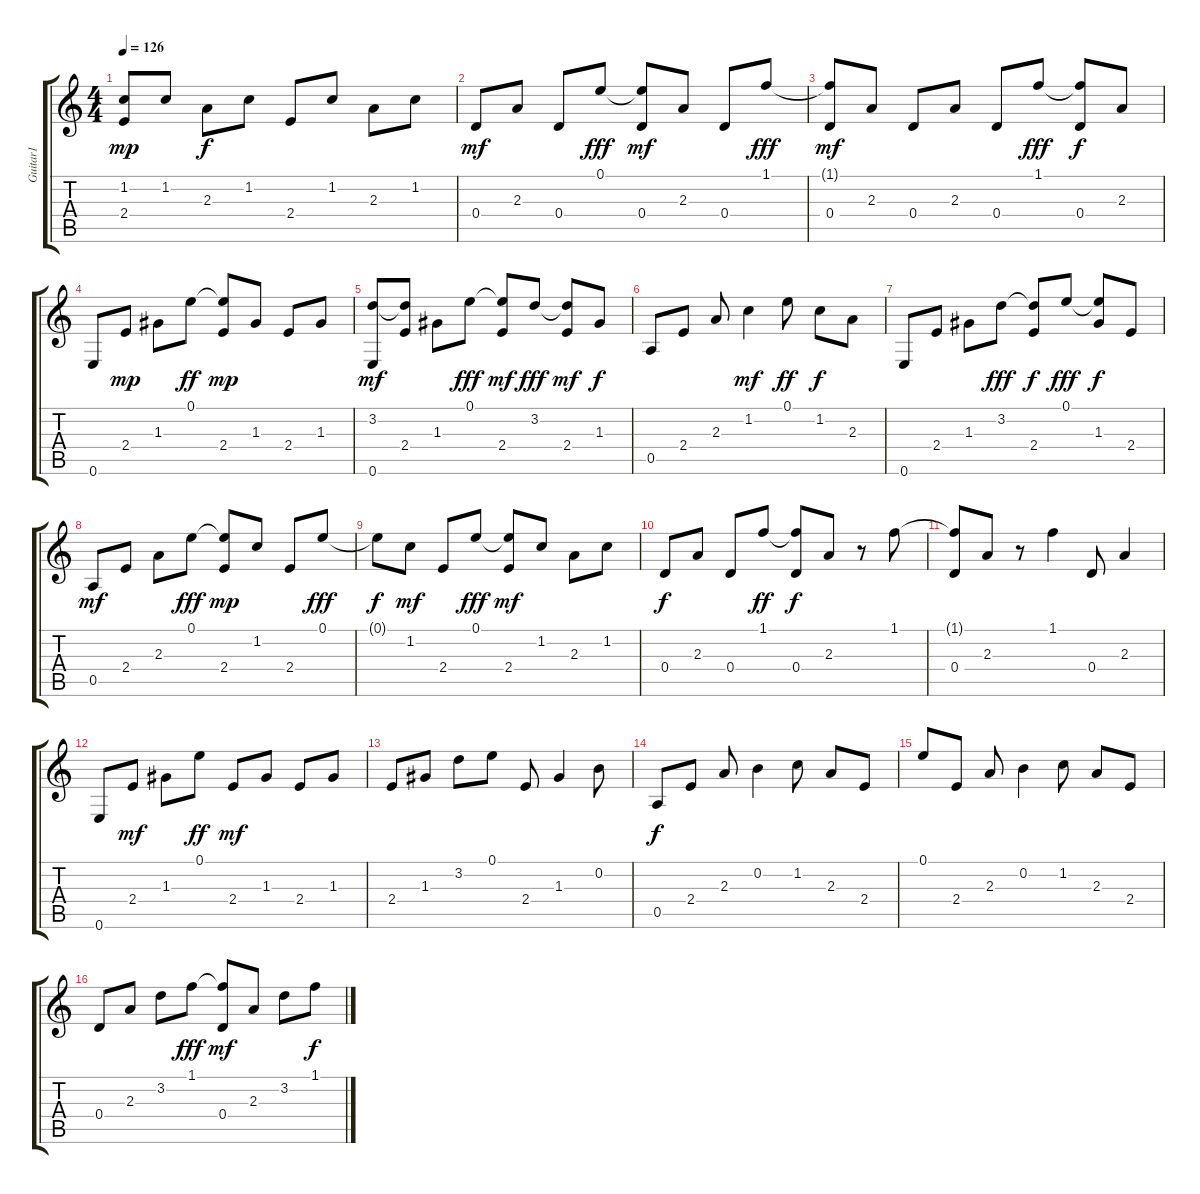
\track ("Guitar1" "Guitar1") {instrument acousticguitarnylon}
\staff {score tabs}
\tuning (E4 B3 G3 D3 A2 E2) {hide}
\ts (4 4)
\tempo 126
\clef g2
\ks c
(1.2{t} 2.4).8{dy mp} 1.2.8 2.3.8{dy f} 1.2.8 2.4.8 1.2.8 2.3.8 1.2.8 |
0.4.8{dy mf} 2.3.8 0.4.8 0.1.8{dy fff} (0.1{t} 0.4).8{dy mf} 2.3.8 0.4.8 1.1.8{dy fff} |
(1.1{t} 0.4).8{dy mf} 2.3.8 0.4.8 2.3.8 0.4.8 1.1.8{dy fff} (1.1{t} 0.4).8{dy f} 2.3.8 |
0.6.8 2.4.8{dy mp} 1.3.8 0.1.8{dy ff} (0.1{t} 2.4).8{dy mp} 1.3.8 2.4.8 1.3.8 |
(3.2 0.6).8{dy mf} (3.2{t} 2.4).8 1.3.8 0.1.8{dy fff} (0.1{t} 2.4).8{dy mf} 3.2.8{dy fff} (3.2{t} 2.4).8{dy mf} 1.3.8{dy f} |
0.5.8 2.4.8 2.3.8 1.2.4{dy mf} 0.1.8{dy ff} 1.2.8{dy f} 2.3.8 |
0.6.8 2.4.8 1.3.8 3.2.8{dy fff} (3.2{t} 2.4).8{dy f} 0.1.8{dy fff} (0.1{t} 1.3).8{dy f} 2.4.8 |
0.5.8{dy mf} 2.4.8 2.3.8 0.1.8{dy fff} (0.1{t} 2.4).8{dy mp} 1.2.8 2.4.8 0.1.8{dy fff} |
0.1{t}.8{dy f} 1.2.8{dy mf} 2.4.8 0.1.8{dy fff} (0.1{t} 2.4).8{dy mf} 1.2.8 2.3.8 1.2.8 |
0.4.8{dy f} 2.3.8 0.4.8 1.1.8{dy ff} (1.1{t} 0.4).8{dy f} 2.3.8 r.8 1.1.8 |
(1.1{t} 0.4).8 2.3.8 r.8 1.1.4 0.4.8 2.3.4 |
0.6.8 2.4.8{dy mf} 1.3.8 0.1.8{dy ff} 2.4.8{dy mf} 1.3.8 2.4.8 1.3.8 |
2.4.8 1.3.8 3.2.8 0.1.8 2.4.8 1.3.4 0.2.8 |
0.5.8{dy f} 2.4.8 2.3.8 0.2.4 1.2.8 2.3.8 2.4.8 |
0.1.8 2.4.8 2.3.8 0.2.4 1.2.8 2.3.8 2.4.8 |
0.4.8 2.3.8 3.2.8 1.1.8{dy fff} (1.1{t} 0.4).8{dy mf} 2.3.8 3.2.8 1.1.8{dy f}
